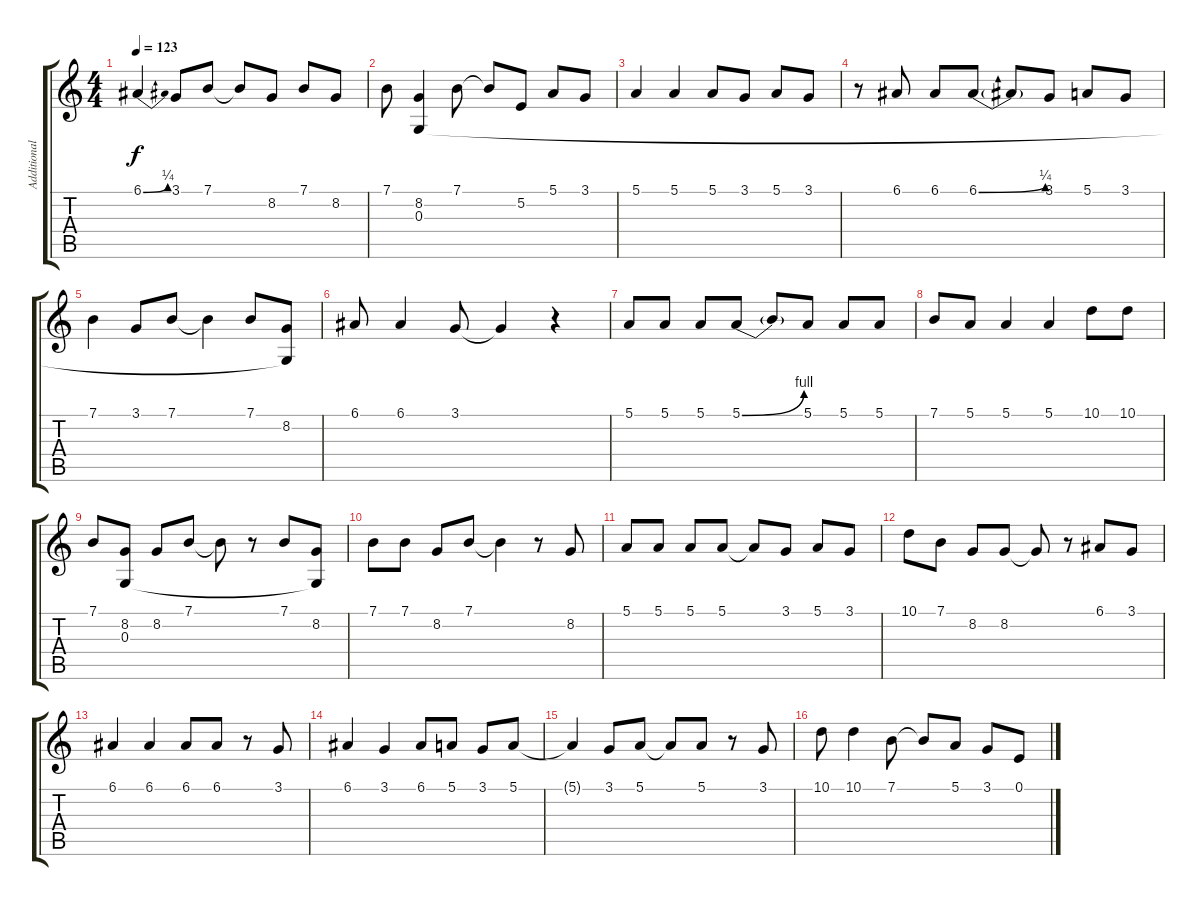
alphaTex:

\track ("Additional Voice (ignore)" "Additional") {instrument viola}
\staff {score tabs}
\tuning (E4 B3 G3 D3 A2 E2) {hide}
\ts (4 4)
\tempo 123
\clef g2
\ks c
6.1{be (bend 0 0 60 1)}.4{dy f} 3.1.8 7.1.8 7.1{t}.8 8.2.8 7.1.8 8.2.8 |
7.1.8 (8.2 0.3).4 7.1.8 7.1{t}.8 5.2.8 5.1.8 3.1.8 |
5.1.4 5.1.4 5.1.8 3.1.8 5.1.8 3.1.8 |
r.8 6.1.8 6.1.8 6.1{be (bend 0 0 60 1)}.8 6.1{t}.8 3.1.8 5.1.8 3.1.8 |
7.1.4 3.1.8 7.1.8 7.1{t}.4 7.1.8 (8.2 0.3{t}).8 |
6.1.8 6.1.4 3.1.8 3.1{t}.4 r.4 |
5.1.8 5.1.8 5.1.8 5.1{be (bend 0 0 60 4)}.8 5.1{t}.8 5.1.8 5.1.8 5.1.8 |
7.1.8 5.1.8 5.1.4 5.1.4 10.1.8 10.1.8 |
7.1.8 (8.2 0.3).8 8.2.8 7.1.8 7.1{t}.8 r.8 7.1.8 (8.2 0.3{t}).8 |
7.1.8 7.1.8 8.2.8 7.1.8 7.1{t}.4 r.8 8.2.8 |
5.1.8 5.1.8 5.1.8 5.1.8 5.1{t}.8 3.1.8 5.1.8 3.1.8 |
10.1.8 7.1.8 8.2.8 8.2.8 8.2{t}.8 r.8 6.1.8 3.1.8 |
6.1.4 6.1.4 6.1.8 6.1.8 r.8 3.1.8 |
6.1.4 3.1.4 6.1.8 5.1.8 3.1.8 5.1.8 |
5.1{t}.4 3.1.8 5.1.8 5.1{t}.8 5.1.8 r.8 3.1.8 |
10.1.8 10.1.4 7.1.8 7.1{t}.8 5.1.8 3.1.8 0.1.8
